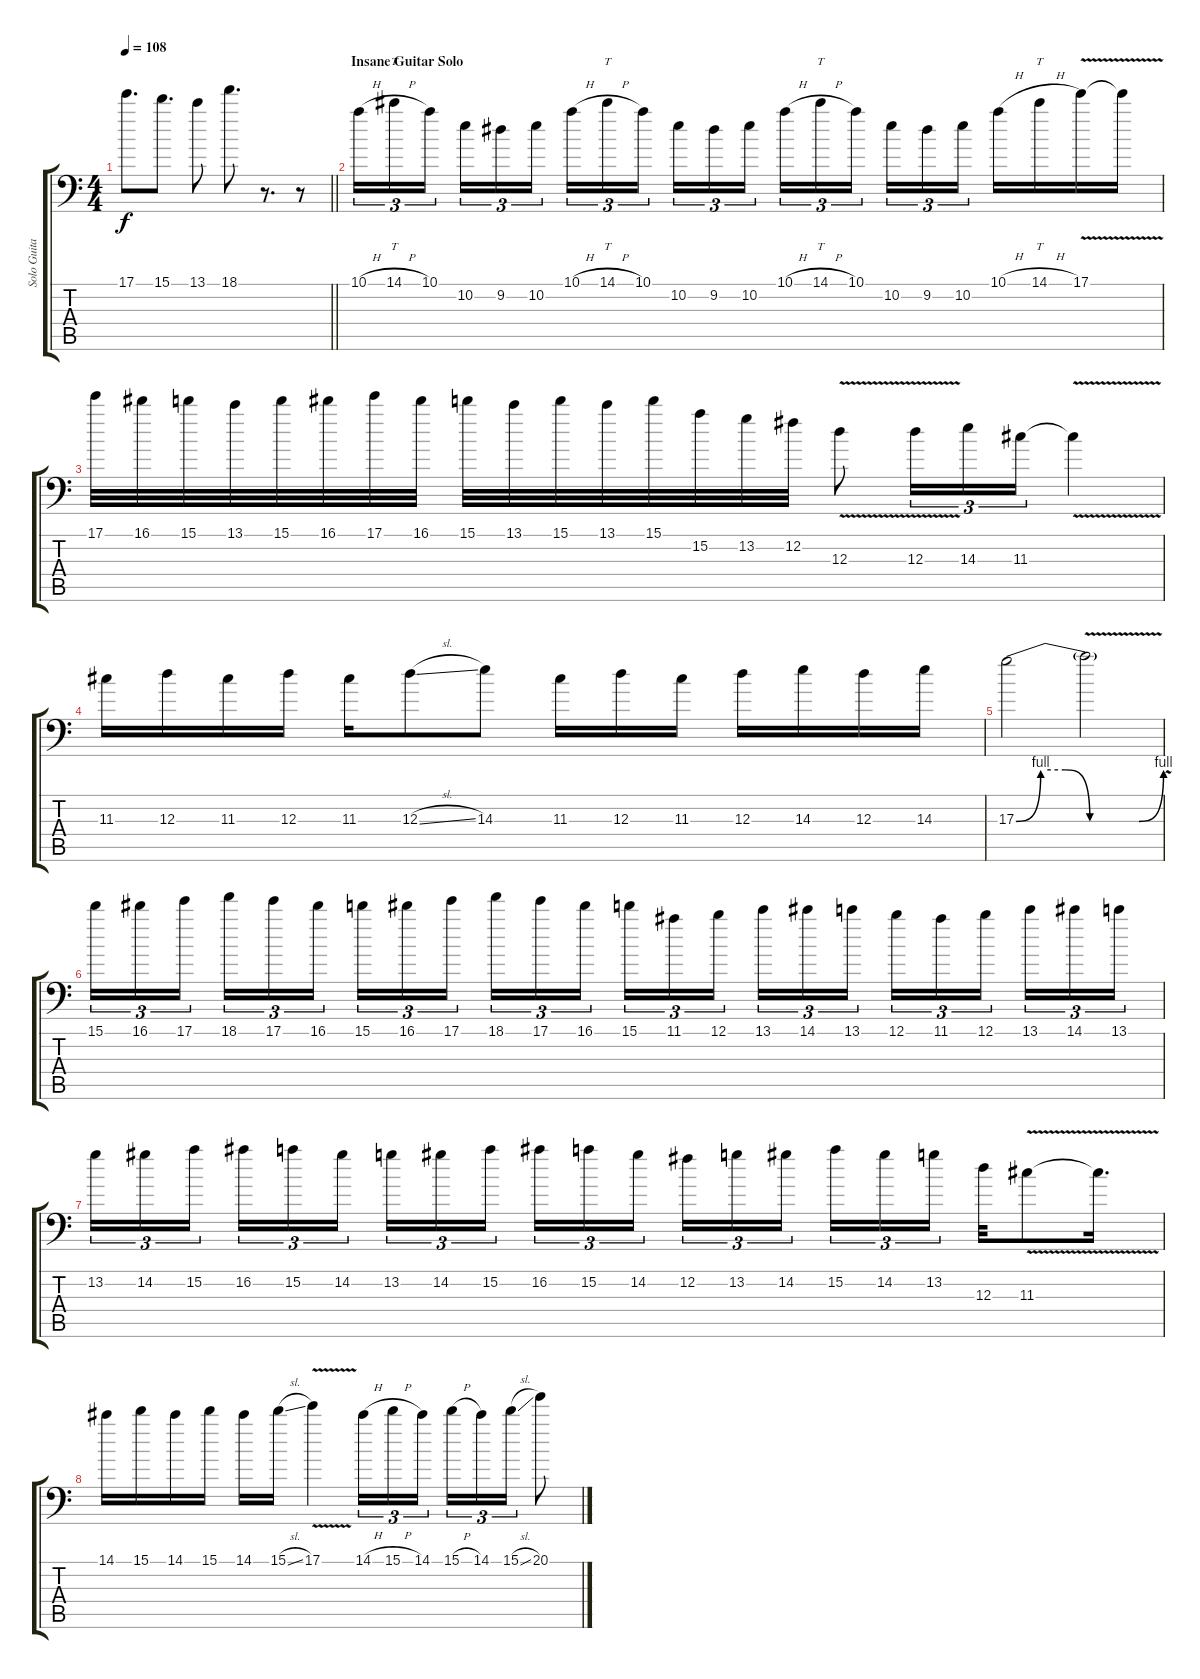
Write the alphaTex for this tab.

\track ("Solo Guitar" "Solo Guita") {instrument distortionguitar}
\staff {score tabs}
\tuning (B3 Gb3 D3 A2 E2 A1) {hide}
\ts (4 4)
\tempo 108
\clef f4
\barLineRight lightlight
\ks c
17.1.8{d dy f} 15.1.8{d} 13.1.8 18.1.8{d} r.8{d} r.8 |
\section ("" "Insane Guitar Solo")
10.1{h}.16{tu (3 2)} 14.1{h}.16{tt tu (3 2)} 10.1.16{tu (3 2) beam splitsecondary} 10.2.16{tu (3 2)} 9.2.16{tu (3 2)} 10.2.16{tu (3 2)} 10.1{h}.16{tu (3 2)} 14.1{h}.16{tt tu (3 2)} 10.1.16{tu (3 2) beam splitsecondary} 10.2.16{tu (3 2)} 9.2.16{tu (3 2)} 10.2.16{tu (3 2)} 10.1{h}.16{tu (3 2)} 14.1{h}.16{tt tu (3 2)} 10.1.16{tu (3 2) beam splitsecondary} 10.2.16{tu (3 2)} 9.2.16{tu (3 2)} 10.2.16{tu (3 2)} 10.1{h}.16 14.1{h}.16{tt} 17.1{v}.16 17.1{t}.16 |
17.1.32 16.1.32 15.1.32 13.1.32 15.1.32 16.1.32 17.1.32 16.1.32 15.1.32 13.1.32 15.1.32 13.1.32 15.1.32 15.2.32 13.2.32 12.2.32 12.3{v}.8 12.3{v}.16{tu (3 2)} 14.3.16{tu (3 2)} 11.3.16{tu (3 2)} 11.3{v t}.4 |
11.3.16 12.3.16 11.3.16 12.3.16 11.3.16 12.3{sl}.8 14.3.8 11.3.16 12.3.16 11.3.16 12.3.16 14.3.16 12.3.16 14.3.16 |
17.3{be (custom 0 0 10 4 20 4 30 0 40 0 50 0 60 4)}.2 17.3{v t}.2 |
15.1.16{tu (3 2)} 16.1.16{tu (3 2)} 17.1.16{tu (3 2) beam splitsecondary} 18.1.16{tu (3 2)} 17.1.16{tu (3 2)} 16.1.16{tu (3 2)} 15.1.16{tu (3 2)} 16.1.16{tu (3 2)} 17.1.16{tu (3 2) beam splitsecondary} 18.1.16{tu (3 2)} 17.1.16{tu (3 2)} 16.1.16{tu (3 2)} 15.1.16{tu (3 2)} 11.1.16{tu (3 2)} 12.1.16{tu (3 2) beam splitsecondary} 13.1.16{tu (3 2)} 14.1.16{tu (3 2)} 13.1.16{tu (3 2)} 12.1.16{tu (3 2)} 11.1.16{tu (3 2)} 12.1.16{tu (3 2) beam splitsecondary} 13.1.16{tu (3 2)} 14.1.16{tu (3 2)} 13.1.16{tu (3 2)} |
13.2.16{tu (3 2)} 14.2.16{tu (3 2)} 15.2.16{tu (3 2) beam splitsecondary} 16.2.16{tu (3 2)} 15.2.16{tu (3 2)} 14.2.16{tu (3 2)} 13.2.16{tu (3 2)} 14.2.16{tu (3 2)} 15.2.16{tu (3 2) beam splitsecondary} 16.2.16{tu (3 2)} 15.2.16{tu (3 2)} 14.2.16{tu (3 2)} 12.2.16{tu (3 2)} 13.2.16{tu (3 2)} 14.2.16{tu (3 2) beam splitsecondary} 15.2.16{tu (3 2)} 14.2.16{tu (3 2)} 13.2.16{tu (3 2)} 12.3.32 11.3{v}.8 11.3{t}.16{d} |
14.1.16 15.1.16 14.1.16 15.1.16 14.1.16 15.1{sl}.16 17.1{v}.4 14.1{h}.16{tu (3 2)} 15.1{h}.16{tu (3 2)} 14.1.16{tu (3 2)} 15.1{h}.16{tu (3 2)} 14.1.16{tu (3 2)} 15.1{sl}.16{tu (3 2)} 20.1.8
